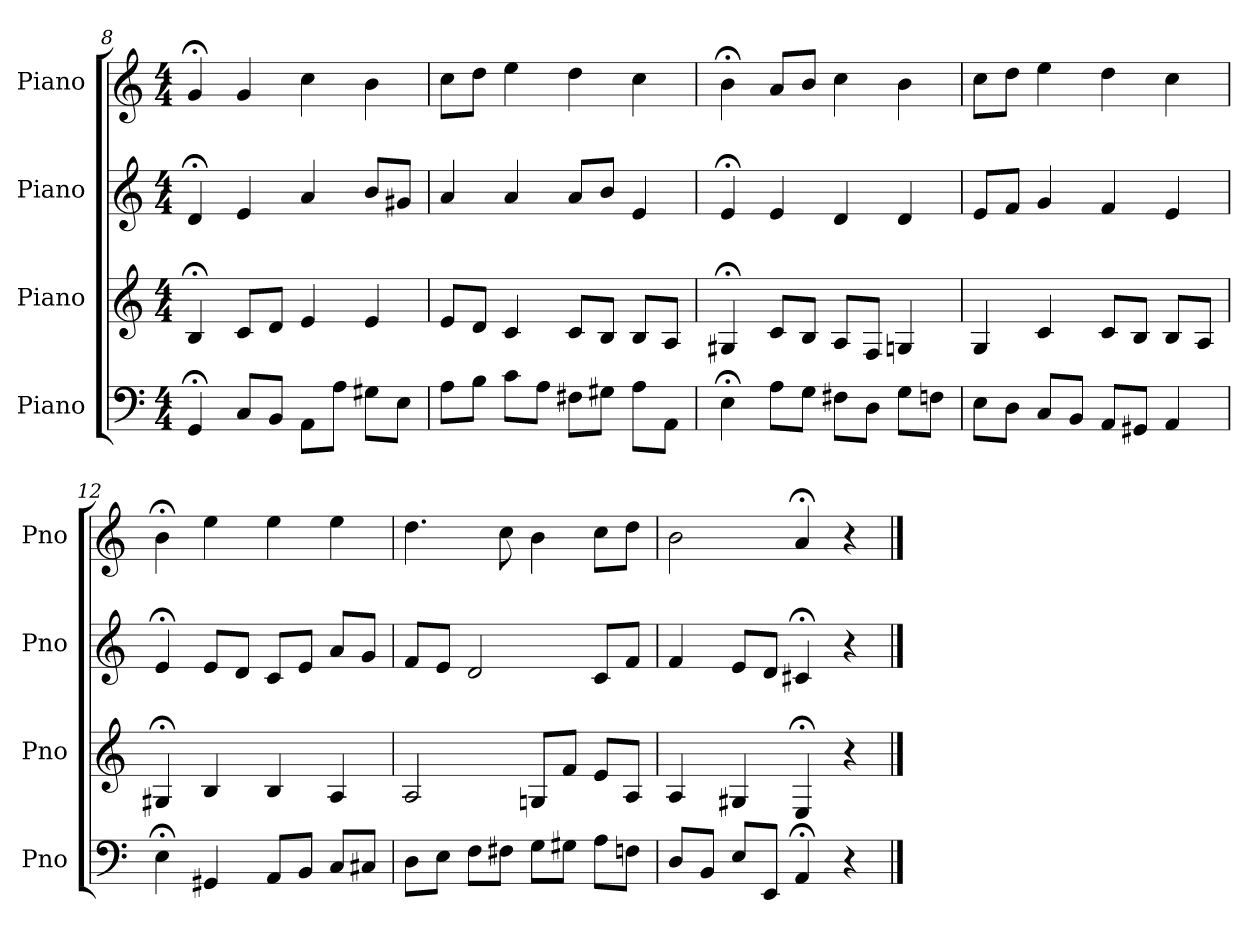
**kern	**kern	**kern	**kern
*part4	*part3	*part2	*part1
*staff4	*staff3	*staff2	*staff1
*I"Piano	*I"Piano	*I"Piano	*I"Piano
*I'Pno	*I'Pno	*I'Pno	*I'Pno
*clefF4	*clefG2	*clefG2	*clefG2
*k[]	*k[]	*k[]	*k[]
*M4/4	*M4/4	*M4/4	*M4/4
=8	=8	=8	=8
4GG;</	4B;</	4d;</	4g;</
8C/L	8c/L	4e/	4g/
8BB/J	8d/J	.	.
8AA\L	4e/	4a/	4cc\
8A\J	.	.	.
8G#X\L	4e/	8b/L	4b\
8E\J	.	8g#X/J	.
=9	=9	=9	=9
8A\L	8e/L	4a/	8cc\L
8B\J	8d/J	.	8dd\J
8c\L	4c/	4a/	4ee\
8A\J	.	.	.
8F#X\L	8c/L	8a/L	4dd\
8G#X\J	8B/J	8b/J	.
8A\L	8B/L	4e/	4cc\
8AA\J	8A/J	.	.
=10	=10	=10	=10
4E;<\	4G#X;</	4e;</	4b;<\
8A\L	8c/L	4e/	8a/L
8G\J	8B/J	.	8b/J
8F#X\L	8A/L	4d/	4cc\
8D\J	8F/J	.	.
8G\L	4Gn/	4d/	4b\
8Fn\J	.	.	.
=11	=11	=11	=11
8E\L	4G/	8e/L	8cc\L
8D\J	.	8f/J	8dd\J
8C/L	4c/	4g/	4ee\
8BB/J	.	.	.
8AA/L	8c/L	4f/	4dd\
8GG#X/J	8B/J	.	.
4AA/	8B/L	4e/	4cc\
.	8A/J	.	.
=12	=12	=12	=12
4E;<\	4G#X;</	4e;</	4b;<\
4GG#X/	4B/	8e/L	4ee\
.	.	8d/J	.
8AA/L	4B/	8c/L	4ee\
8BB/J	.	8e/J	.
8C/L	4A/	8a/L	4ee\
8C#X/J	.	8g/J	.
=13	=13	=13	=13
8D\L	2A/	8f/L	4.dd\
8E\J	.	8e/J	.
8F\L	.	2d/	.
8F#X\J	.	.	8cc\
8G\L	8Gn/L	.	4b\
8G#X\J	8f/J	.	.
8A\L	8e/L	8c/L	8cc\L
8Fn\J	8A/J	8f/J	8dd\J
=14	=14	=14	=14
8D/L	4A/	4f/	2b\
8BB/J	.	.	.
8E/L	4G#X/	8e/L	.
8EE/J	.	8d/J	.
4AA;</	4E;</	4c#X;</	4a;</
4r	4r	4r	4r
==	==	==	==
*-	*-	*-	*-
